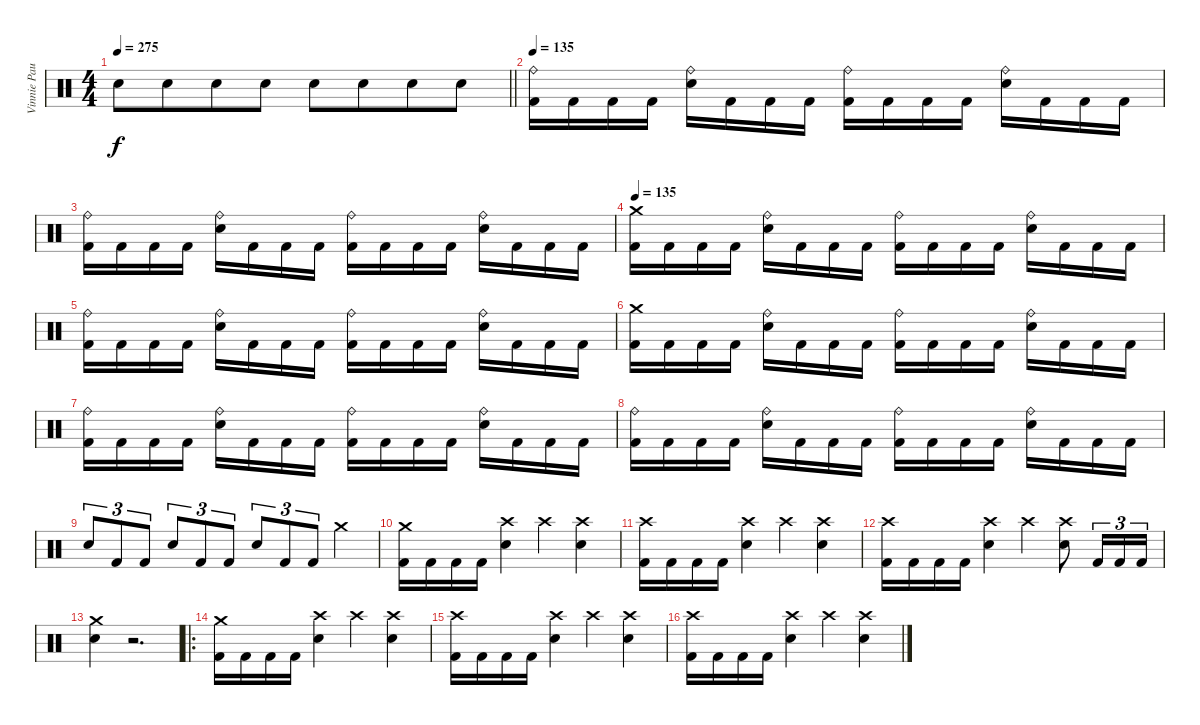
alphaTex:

\track ("Vinnie Paul" "Vinnie Pau") {instrument percussion}
\staff {score}
\articulation defaults
\ts (4 4)
\tempo 275
\clef neutral
\barLineRight lightlight
\ks c "Electric Snare (hit)".8{dy f} "Electric Snare (hit)".8{beam merge} "Electric Snare (hit)".8 "Electric Snare (hit)".8 "Electric Snare (hit)".8 "Electric Snare (hit)".8{beam merge} "Electric Snare (hit)".8 "Electric Snare (hit)".8
|
\tempo 135
("Ride (bell)" "Kick (hit) 2").16 "Kick (hit) 2".16 "Kick (hit) 2".16 "Kick (hit) 2".16 ("Ride (bell)" "Electric Snare (hit)").16 "Kick (hit) 2".16 "Kick (hit) 2".16 "Kick (hit) 2".16 ("Ride (bell)" "Kick (hit) 2").16 "Kick (hit) 2".16 "Kick (hit) 2".16 "Kick (hit) 2".16 ("Ride (bell)" "Electric Snare (hit)").16 "Kick (hit) 2".16 "Kick (hit) 2".16 "Kick (hit) 2".16 |
("Ride (bell)" "Kick (hit) 2").16 "Kick (hit) 2".16 "Kick (hit) 2".16 "Kick (hit) 2".16 ("Ride (bell)" "Electric Snare (hit)").16 "Kick (hit) 2".16 "Kick (hit) 2".16 "Kick (hit) 2".16 ("Ride (bell)" "Kick (hit) 2").16 "Kick (hit) 2".16 "Kick (hit) 2".16 "Kick (hit) 2".16 ("Ride (bell)" "Electric Snare (hit)").16 "Kick (hit) 2".16 "Kick (hit) 2".16 "Kick (hit) 2".16 |
\tempo 135
("Crash medium (hit)" "Kick (hit) 2").16 "Kick (hit) 2".16 "Kick (hit) 2".16 "Kick (hit) 2".16 ("Ride (bell)" "Electric Snare (hit)").16 "Kick (hit) 2".16 "Kick (hit) 2".16 "Kick (hit) 2".16 ("Ride (bell)" "Kick (hit) 2").16 "Kick (hit) 2".16 "Kick (hit) 2".16 "Kick (hit) 2".16 ("Ride (bell)" "Electric Snare (hit)").16 "Kick (hit) 2".16 "Kick (hit) 2".16 "Kick (hit) 2".16 |
("Ride (bell)" "Kick (hit) 2").16 "Kick (hit) 2".16 "Kick (hit) 2".16 "Kick (hit) 2".16 ("Ride (bell)" "Electric Snare (hit)").16 "Kick (hit) 2".16 "Kick (hit) 2".16 "Kick (hit) 2".16 ("Ride (bell)" "Kick (hit) 2").16 "Kick (hit) 2".16 "Kick (hit) 2".16 "Kick (hit) 2".16 ("Ride (bell)" "Electric Snare (hit)").16 "Kick (hit) 2".16 "Kick (hit) 2".16 "Kick (hit) 2".16 |
("Crash medium (hit)" "Kick (hit) 2").16 "Kick (hit) 2".16 "Kick (hit) 2".16 "Kick (hit) 2".16 ("Ride (bell)" "Electric Snare (hit)").16 "Kick (hit) 2".16 "Kick (hit) 2".16 "Kick (hit) 2".16 ("Ride (bell)" "Kick (hit) 2").16 "Kick (hit) 2".16 "Kick (hit) 2".16 "Kick (hit) 2".16 ("Ride (bell)" "Electric Snare (hit)").16 "Kick (hit) 2".16 "Kick (hit) 2".16 "Kick (hit) 2".16 |
("Ride (bell)" "Kick (hit) 2").16 "Kick (hit) 2".16 "Kick (hit) 2".16 "Kick (hit) 2".16 ("Ride (bell)" "Electric Snare (hit)").16 "Kick (hit) 2".16 "Kick (hit) 2".16 "Kick (hit) 2".16 ("Ride (bell)" "Kick (hit) 2").16 "Kick (hit) 2".16 "Kick (hit) 2".16 "Kick (hit) 2".16 ("Ride (bell)" "Electric Snare (hit)").16 "Kick (hit) 2".16 "Kick (hit) 2".16 "Kick (hit) 2".16 |
("Ride (bell)" "Kick (hit) 2").16 "Kick (hit) 2".16 "Kick (hit) 2".16 "Kick (hit) 2".16 ("Ride (bell)" "Electric Snare (hit)").16 "Kick (hit) 2".16 "Kick (hit) 2".16 "Kick (hit) 2".16 ("Ride (bell)" "Kick (hit) 2").16 "Kick (hit) 2".16 "Kick (hit) 2".16 "Kick (hit) 2".16 ("Ride (bell)" "Electric Snare (hit)").16 "Kick (hit) 2".16 "Kick (hit) 2".16 "Kick (hit) 2".16 |
"Electric Snare (hit)".8{tu (3 2)} "Kick (hit) 2".8{tu (3 2) beam merge} "Kick (hit) 2".8{tu (3 2)} "Electric Snare (hit)".8{tu (3 2)} "Kick (hit) 2".8{tu (3 2)} "Kick (hit) 2".8{tu (3 2)} "Electric Snare (hit)".8{tu (3 2)} "Kick (hit) 2".8{tu (3 2)} "Kick (hit) 2".8{tu (3 2)} "Crash medium (hit)".4 |
("Crash medium (hit)" "Kick (hit) 2").16 "Kick (hit) 2".16 "Kick (hit) 2".16 "Kick (hit) 2".16 ("Crash high (hit)" "Electric Snare (hit)").4 "Crash high (hit)".4 ("Crash high (hit)" "Electric Snare (hit)").4 |
("Crash high (hit)" "Kick (hit) 2").16 "Kick (hit) 2".16 "Kick (hit) 2".16 "Kick (hit) 2".16 ("Crash high (hit)" "Electric Snare (hit)").4 "Crash high (hit)".4 ("Crash high (hit)" "Electric Snare (hit)").4 |
("Crash high (hit)" "Kick (hit) 2").16 "Kick (hit) 2".16 "Kick (hit) 2".16 "Kick (hit) 2".16 ("Crash high (hit)" "Electric Snare (hit)").4 "Crash high (hit)".4 ("Crash high (hit)" "Electric Snare (hit)").8 "Kick (hit) 2".16{tu (3 2)} "Kick (hit) 2".16{tu (3 2)} "Kick (hit) 2".16{tu (3 2)} |
("Crash medium (hit)" "Electric Snare (hit)").4 r.2{d} |
\ro
("Crash medium (hit)" "Kick (hit) 2").16 "Kick (hit) 2".16 "Kick (hit) 2".16 "Kick (hit) 2".16 ("Crash high (hit)" "Electric Snare (hit)").4 "Crash high (hit)".4 ("Crash high (hit)" "Electric Snare (hit)").4 |
("Crash high (hit)" "Kick (hit) 2").16 "Kick (hit) 2".16 "Kick (hit) 2".16 "Kick (hit) 2".16 ("Crash high (hit)" "Electric Snare (hit)").4 "Crash high (hit)".4 ("Crash high (hit)" "Electric Snare (hit)").4 |
("Crash high (hit)" "Kick (hit) 2").16 "Kick (hit) 2".16 "Kick (hit) 2".16 "Kick (hit) 2".16 ("Crash high (hit)" "Electric Snare (hit)").4 "Crash high (hit)".4 ("Crash high (hit)" "Electric Snare (hit)").4
